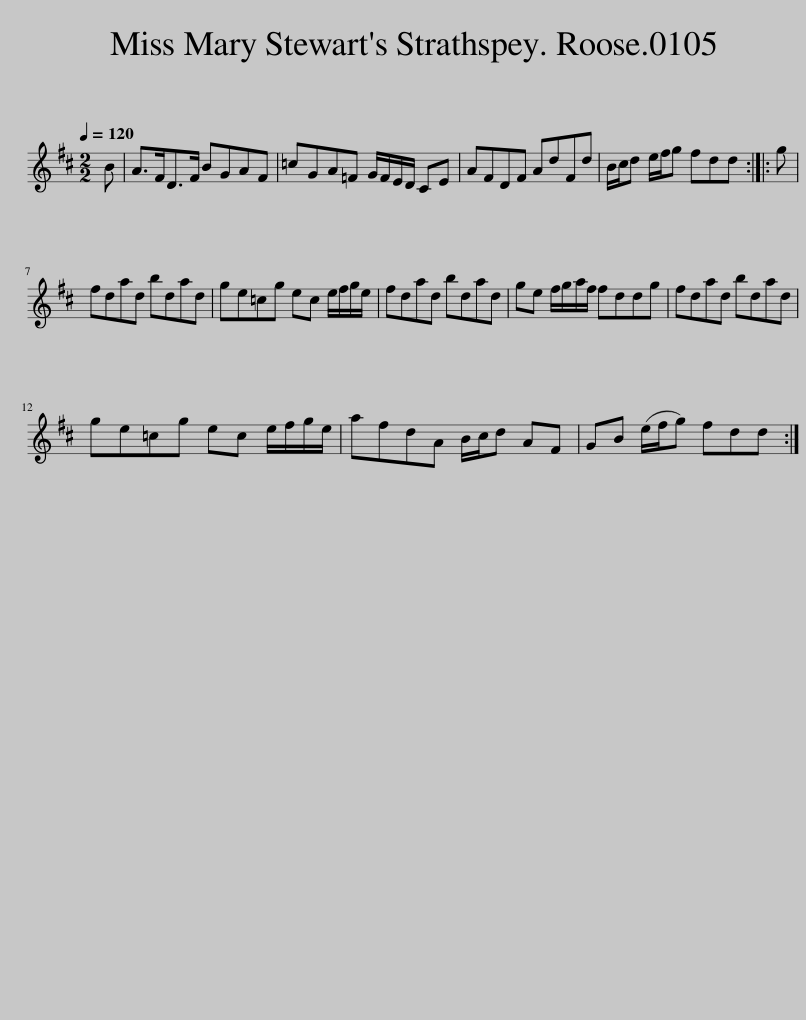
X:1
L:1/8
Q:1/4=120
M:2/2
I:linebreak $
K:D
V:1 treble
V:1
 B | A>FD>F BGAF | =cGA=F G/F/E/D/ CE | AFDF AdFd | B/c/d e/f/g fdd :: %5
 g |$ fdad bdad | ge=cg ec e/f/g/e/ | fdad bdad | ge f/g/a/f/ fddg | %10
 fdad bdad |$ ge=cg ec e/f/g/e/ | afdA B/c/d AF | GB (e/f/g) fdd :| %14
